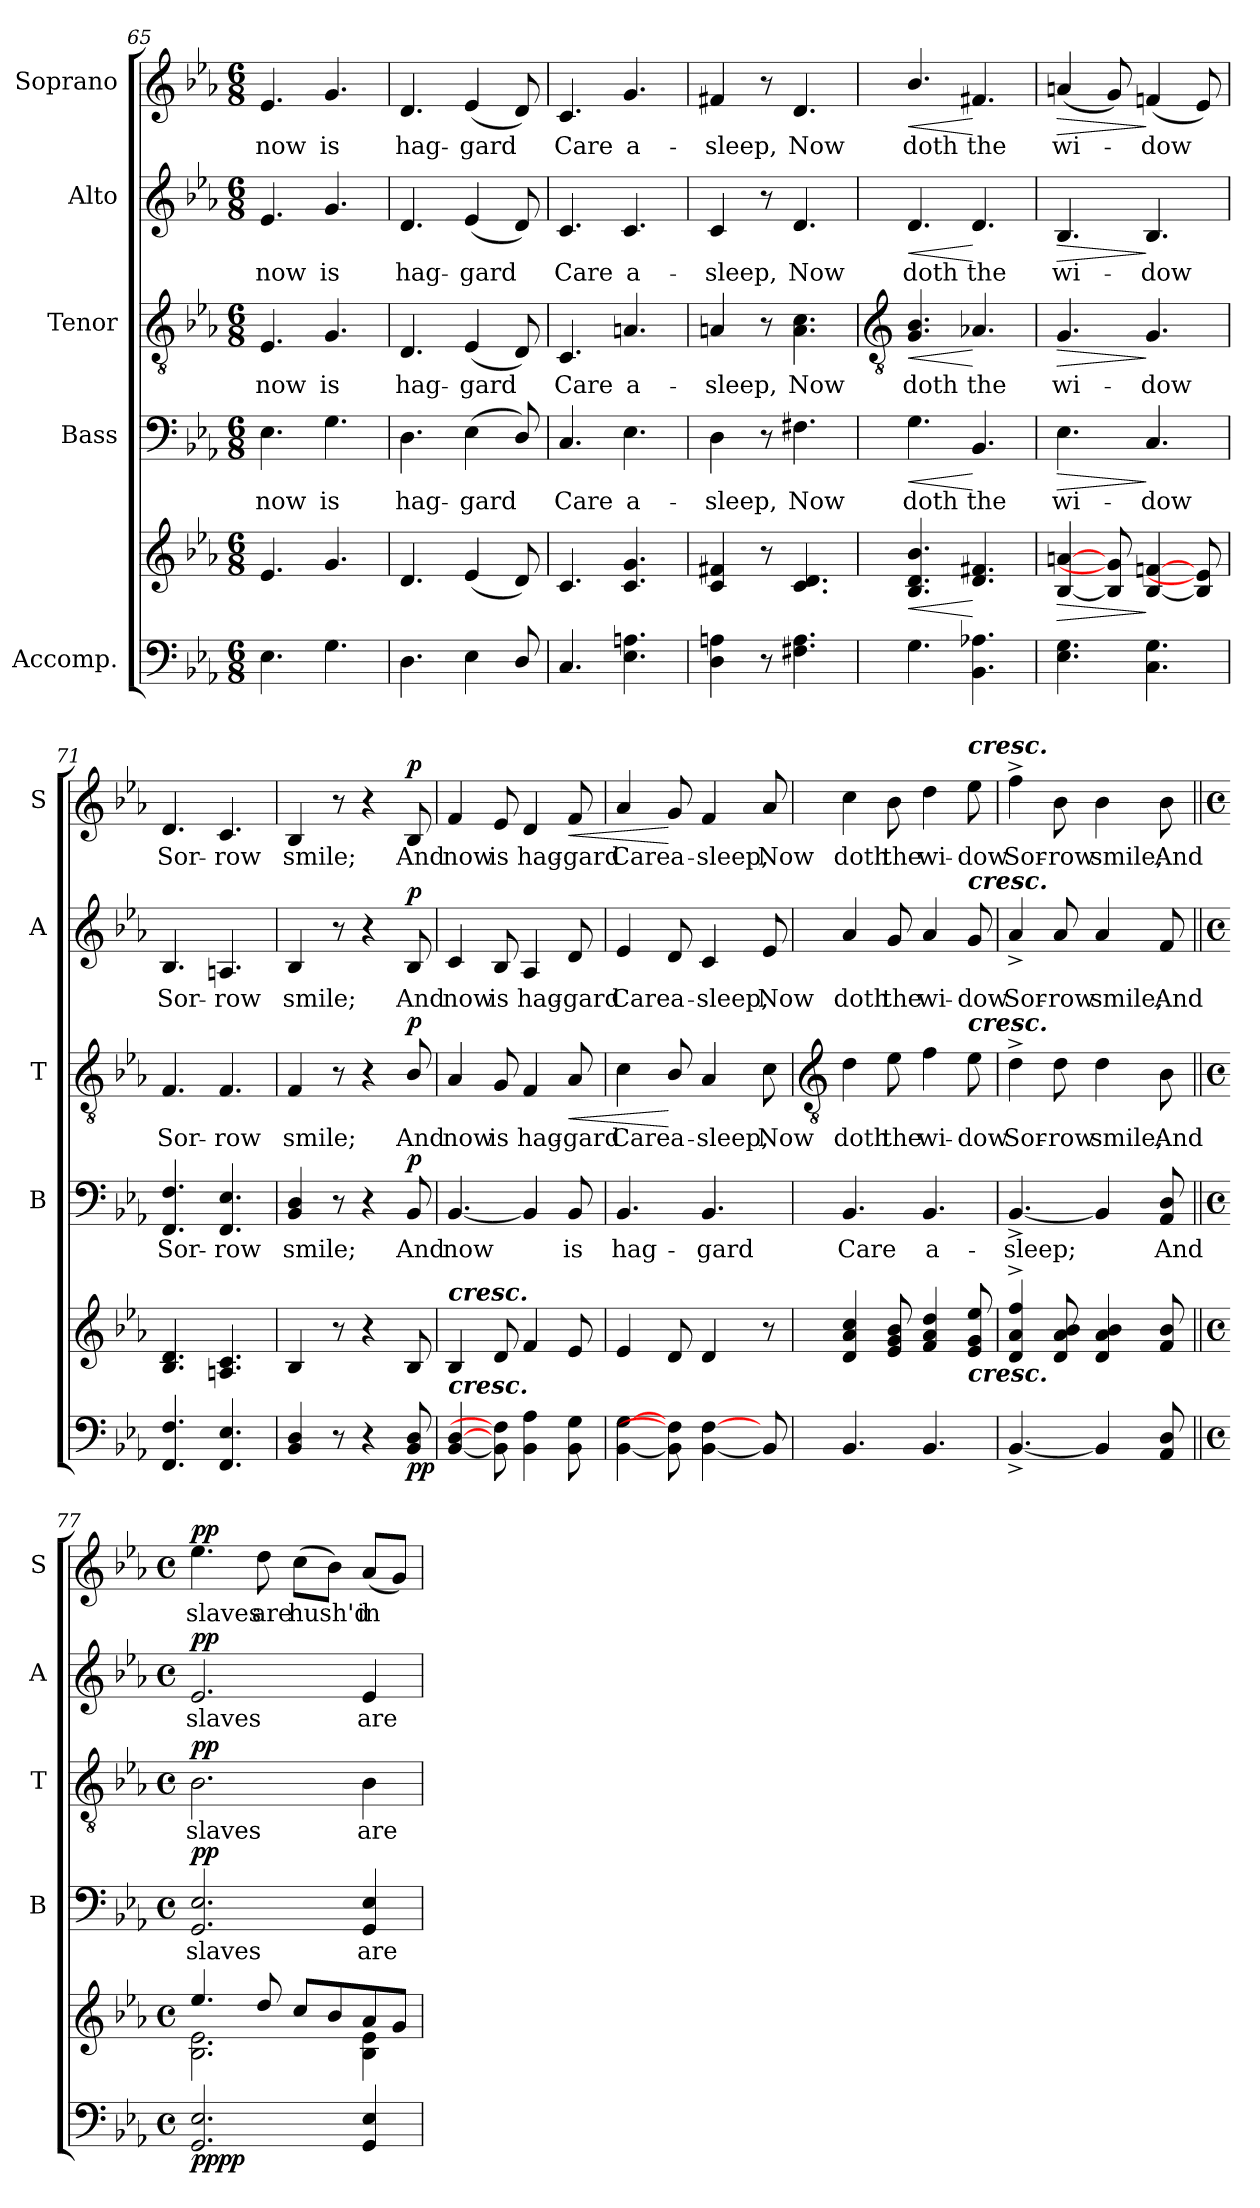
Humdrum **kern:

**kern	**kern	**dynam	**kern	**text	**dynam	**kern	**text	**dynam	**kern	**text	**dynam	**kern	**text	**dynam
*part5	*part5	*part5	*part4	*part4	*part4	*part3	*part3	*part3	*part2	*part2	*part2	*part1	*part1	*part1
*staff6	*staff5	*staff5/6	*staff4	*staff4	*staff4	*staff3	*staff3	*staff3	*staff2	*staff2	*staff2	*staff1	*staff1	*staff1
*I"Accomp.	*	*	*I"Bass	*	*	*I"Tenor	*	*	*I"Alto	*	*	*I"Soprano	*	*
*	*	*	*I'B	*	*	*I'T	*	*	*I'A	*	*	*I'S	*	*
*clefF4	*clefG2	*	*clefF4	*	*	*clefGv2	*	*	*clefG2	*	*	*clefG2	*	*
*k[b-e-a-]	*k[b-e-a-]	*	*k[b-e-a-]	*	*	*k[b-e-a-]	*	*	*k[b-e-a-]	*	*	*k[b-e-a-]	*	*
*E-:	*E-:	*	*E-:	*	*	*E-:	*	*	*E-:	*	*	*E-:	*	*
*M6/8	*M6/8	*	*M6/8	*	*	*M6/8	*	*	*M6/8	*	*	*M6/8	*	*
=65	=65	=65	=65	=65	=65	=65	=65	=65	=65	=65	=65	=65	=65	=65
!	!	!	!	!LO:LY:b	!	!	!LO:LY:b	!	!	!LO:LY:b	!	!	!LO:LY:b	!
4.E-	4.e-	.	4.E-	now	.	4.E-	now	.	4.e-	now	.	4.e-	now	.
!	!	!	!	!LO:LY:b	!	!	!LO:LY:b	!	!	!LO:LY:b	!	!	!LO:LY:b	!
4.G	4.g	.	4.G	is	.	4.G	is	.	4.g	is	.	4.g	is	.
=66	=66	=66	=66	=66	=66	=66	=66	=66	=66	=66	=66	=66	=66	=66
!	!	!	!	!LO:LY:b	!	!	!LO:LY:b	!	!	!LO:LY:b	!	!	!LO:LY:b	!
4.D	4.d	.	4.D	hag-	.	4.D	hag-	.	4.d	hag-	.	4.d	hag-	.
!	!	!	!	!LO:LY:b	!	!	!LO:LY:b	!	!	!LO:LY:b	!	!	!LO:LY:b	!
4E-	(<4e-	.	(<4E-	-gard	.	(<4E-	-gard	.	(<4e-	-gard	.	(<4e-	-gard	.
8D/	8d)	.	8D/)	.	.	8D)	.	.	8d)	.	.	8d)	.	.
=67	=67	=67	=67	=67	=67	=67	=67	=67	=67	=67	=67	=67	=67	=67
!	!	!	!	!LO:LY:b	!	!	!LO:LY:b	!	!	!LO:LY:b	!	!	!LO:LY:b	!
4.C	4.c	.	4.C	Care	.	4.C	Care	.	4.c	Care	.	4.c	Care	.
!	!	!	!	!LO:LY:b	!	!	!LO:LY:b	!	!	!LO:LY:b	!	!	!LO:LY:b	!
4.E- 4.An	4.c 4.g	.	4.E-	a-	.	4.An	a-	.	4.c	a-	.	4.g	a-	.
=68	=68	=68	=68	=68	=68	=68	=68	=68	=68	=68	=68	=68	=68	=68
!	!	!	!	!LO:LY:b	!	!	!LO:LY:b	!	!	!LO:LY:b	!	!	!LO:LY:b	!
4D 4An	4c 4f#X	.	4D	-sleep,	.	4An	-sleep,	.	4c	-sleep,	.	4f#X	-sleep,	.
8r	8r	.	8r	.	.	8r	.	.	8r	.	.	8r	.	.
!	!	!	!	!LO:LY:b	!	!	!LO:LY:b	!	!	!LO:LY:b	!	!	!LO:LY:b	!
4.F#X 4.A	4.c 4.d	.	4.F#X	Now	.	4.A 4.c	Now	.	4.d	Now	.	4.d	Now	.
!!LO:LB:g=z
=69	=69	=69	=69	=69	=69	=69	=69	=69	=69	=69	=69	=69	=69	=69
*	*	*	*	*	*	*clefGv2	*	*	*	*	*	*	*	*
!	!	!LO:HP:b	!	!LO:LY:b	!LO:HP:b	!	!LO:LY:b	!LO:HP:b	!	!LO:LY:b	!LO:HP:b	!	!LO:LY:b	!LO:HP:b
4.G\	4.B-/ 4.d/ 4.b-/	<	4.G\	doth	<	4.G/ 4.B-/	doth	<	4.d/	doth	<	4.b-/	doth	<
!	!	!	!	!LO:LY:b	!	!	!LO:LY:b	!	!	!LO:LY:b	!	!	!LO:LY:b	!
4.BB- 4.A-X	4.d 4.f#X	[	4.BB-	the	[	4.A-X	the	[	4.d	the	[	4.f#X	the	[
=70	=70	=70	=70	=70	=70	=70	=70	=70	=70	=70	=70	=70	=70	=70
!	!	!LO:HP:b	!	!LO:LY:b	!LO:HP:b	!	!LO:LY:b	!LO:HP:b	!	!LO:LY:b	!LO:HP:b	!	!LO:LY:b	!LO:HP:b
4.E- 4.G	[4B- [4an	>	4.E-	wi-	>	4.G	wi-	>	4.B-	wi-	>	(<4an	wi-	>
.	8B-] 8g]	.	.	.	.	.	.	.	.	.	.	8g)	.	.
!	!	!	!	!LO:LY:b	!	!	!LO:LY:b	!	!	!LO:LY:b	!	!	!LO:LY:b	!
4.C 4.G	[4B- [4fn	]	4.C	-dow	]	4.G	-dow	]	4.B-	-dow	]	(<4fn	dow	]
.	8B-] 8e-]	.	.	.	.	.	.	.	.	.	.	8e-)	.	.
=71	=71	=71	=71	=71	=71	=71	=71	=71	=71	=71	=71	=71	=71	=71
!	!	!	!	!LO:LY:b	!	!	!LO:LY:b	!	!	!LO:LY:b	!	!	!LO:LY:b	!
4.FF 4.F	4.B- 4.d	.	4.FF 4.F	Sor-	.	4.F	Sor-	.	4.B-	Sor-	.	4.d	Sor-	.
!	!	!	!	!LO:LY:b	!	!	!LO:LY:b	!	!	!LO:LY:b	!	!	!LO:LY:b	!
4.FF 4.E-	4.An 4.c	.	4.FF 4.E-	-row	.	4.F	-row	.	4.An	-row	.	4.c	-row	.
=72	=72	=72	=72	=72	=72	=72	=72	=72	=72	=72	=72	=72	=72	=72
!	!	!	!	!LO:LY:b	!	!	!LO:LY:b	!	!	!LO:LY:b	!	!	!LO:LY:b	!
4BB- 4D	4B-	.	4BB- 4D	smile;	.	4F	smile;	.	4B-	smile;	.	4B-	smile;	.
8r	8r	.	8r	.	.	8r	.	.	8r	.	.	8r	.	.
4r	4r	.	4r	.	.	4r	.	.	4r	.	.	4r	.	.
!	!	!LO:DY:b=2	!	!LO:LY:b	!	!	!LO:LY:b	!	!	!LO:LY:b	!	!	!LO:LY:b	!
!	!	!LO:DY:n=1:b	!	!	!LO:DY:b	!	!	!LO:DY:b	!	!	!LO:DY:b	!	!	!LO:DY:b
8BB- 8D	8B-	p p	8BB-	And	p	8B-/	And	p	8B-	And	p	8B-	And	p
=73	=73	=73	=73	=73	=73	=73	=73	=73	=73	=73	=73	=73	=73	=73
!	!LO:TX:a:Bi:t=cresc.	!	!	!	!	!	!	!	!	!	!	!	!	!
!LO:TX:a:Bi:t=cresc.	!	!	!	!	!	!	!	!	!	!	!	!	!	!
!	!	!	!	!LO:LY:b	!	!	!LO:LY:b	!	!	!LO:LY:b	!	!	!LO:LY:b	!
[4BB- [4D	4B-	.	[4.BB-	now	.	4A-	now	.	4c	now	.	4f	now	.
!	!	!	!	!	!	!	!LO:LY:b	!	!	!LO:LY:b	!	!	!LO:LY:b	!
8BB-] 8F]	8d	.	.	.	.	8G	is	.	8B-	is	.	8e-	is	.
!	!	!	!	!	!	!	!LO:LY:b	!	!	!LO:LY:b	!	!	!LO:LY:b	!
4BB- 4A-	4f	.	4BB-]	.	.	4F	hag-	.	4A-	hag-	.	4d	hag-	.
!	!	!	!	!LO:LY:b	!	!	!LO:LY:b	!LO:HP:b	!	!LO:LY:b	!	!	!LO:LY:b	!LO:HP:b
8BB- 8G	8e-	.	8BB-	is	.	8A-	-gard	<	8d	-gard	.	8f	-gard	<
=74	=74	=74	=74	=74	=74	=74	=74	=74	=74	=74	=74	=74	=74	=74
!	!	!	!	!LO:LY:b	!	!	!LO:LY:b	!	!	!LO:LY:b	!	!	!LO:LY:b	!
[4BB- [4G	4e-	.	4.BB-	hag-	.	4c	Care	.	4e-	Care	.	4a-	Care	.
!	!	!	!	!	!	!	!LO:LY:b	!	!	!LO:LY:b	!	!	!LO:LY:b	!
8BB-] 8F]	8d	.	.	.	.	8B-/	a-	[	8d	a-	.	8g	a-	[
!	!	!	!	!LO:LY:b	!	!	!LO:LY:b	!	!	!LO:LY:b	!	!	!LO:LY:b	!
[4BB- [4F	4d	.	4.BB-	-gard	.	4A-	-sleep,	.	4c	-sleep,	.	4f	-sleep,	.
!	!	!	!	!	!	!	!LO:LY:b	!	!	!LO:LY:b	!	!	!LO:LY:b	!
8BB-]	8r	.	.	.	.	8c	Now	.	8e-	Now	.	8a-	Now	.
!!LO:LB:g=z
=75	=75	=75	=75	=75	=75	=75	=75	=75	=75	=75	=75	=75	=75	=75
*	*	*	*	*	*	*clefGv2	*	*	*	*	*	*	*	*
*	*^	*	*	*	*	*	*	*	*	*	*	*	*	*
!	!	!LO:N:vis=1	!	!	!LO:LY:b	!	!	!LO:LY:b	!	!	!LO:LY:b	!	!	!LO:LY:b	!
4.BB-	4d 4a- 4cc	2.ryy	.	4.BB-	Care	.	4d	doth	.	4a-	doth	.	4cc	doth	.
!	!	!	!	!	!	!	!	!LO:LY:b	!	!	!LO:LY:b	!	!	!LO:LY:b	!
.	8e- 8g 8b-	.	.	.	.	.	8e-	the	.	8g	the	.	8b-	the	.
!	!	!	!	!	!LO:LY:b	!	!	!LO:LY:b	!	!	!LO:LY:b	!	!	!LO:LY:b	!
4.BB-	4f 4a- 4dd	.	.	4.BB-	a-	.	4f	wi-	.	4a-	wi-	.	4dd	wi-	.
!	!	!	!	!	!	!	!	!	!	!	!	!	!LO:TX:a:Bi:t=cresc.	!	!
!	!	!	!	!	!	!	!	!	!	!LO:TX:a:Bi:t=cresc.	!	!	!	!	!
!	!	!	!	!	!	!	!LO:TX:a:Bi:t=cresc.	!	!	!	!	!	!	!	!
!	!LO:TX:b:Bi:t=cresc.	!	!	!	!	!	!	!	!	!	!	!	!	!	!
!	!	!	!	!	!	!	!	!LO:LY:b	!	!	!LO:LY:b	!	!	!LO:LY:b	!
.	8e- 8g 8ee-	.	.	.	.	.	8e-	-dow	.	8g	-dow	.	8ee-	-dow	.
=76	=76	=76	=76	=76	=76	=76	=76	=76	=76	=76	=76	=76	=76	=76	=76
!	!	!LO:N:vis=1	!	!	!LO:LY:b	!	!	!LO:LY:b	!	!	!LO:LY:b	!	!	!LO:LY:b	!
[4.BB-^	4d^ 4a-^ 4ff^	2.ryy	.	[4.BB-^	-sleep;	.	4d^	Sor-	.	4a-^	Sor-	.	4ff^	Sor-	.
!	!	!	!	!	!	!	!	!LO:LY:b	!	!	!LO:LY:b	!	!	!LO:LY:b	!
.	8d 8a- 8b-	.	.	.	.	.	8d	-row	.	8a-	-row	.	8b-	-row	.
!	!	!	!	!	!	!	!	!LO:LY:b	!	!	!LO:LY:b	!	!	!LO:LY:b	!
4BB-]	4d 4a- 4b-	.	.	4BB-]	.	.	4d	smile;	.	4a-	smile;	.	4b-	smile;	.
!	!	!	!	!	!LO:LY:b	!	!	!LO:LY:b	!	!	!LO:LY:b	!	!	!LO:LY:b	!
8AA- 8D	8f 8b-	.	.	8AA- 8D	And	.	8B-	And	.	8f	And	.	8b-	And	.
=77||	=77||	=77||	=77||	=77||	=77||	=77||	=77||	=77||	=77||	=77||	=77||	=77||	=77||	=77||	=77||
*M4/4	*M4/4	*	*	*M4/4	*	*	*M4/4	*	*	*M4/4	*	*	*M4/4	*	*
*met(c)	*met(c)	*	*	*met(c)	*	*	*met(c)	*	*	*met(c)	*	*	*met(c)	*	*
!	!	!	!LO:DY:b=2	!	!LO:LY:b	!	!	!LO:LY:b	!	!	!LO:LY:b	!	!	!LO:LY:b	!
!	!	!	!LO:DY:n=1:b	!	!	!LO:DY:b	!	!	!LO:DY:b	!	!	!LO:DY:b	!	!	!LO:DY:b
2.GG 2.E-	4.ee-/	2.B-\ 2.e-\	pp pp	2.GG 2.E-	slaves	pp	2.B-	slaves	pp	2.e-	slaves	pp	4.ee-	slaves	pp
!	!	!	!	!	!	!	!	!	!	!	!	!	!	!LO:LY:b	!
.	8dd/	.	.	.	.	.	.	.	.	.	.	.	8dd	are	.
!	!	!	!	!	!	!	!	!	!	!	!	!	!	!LO:LY:b	!
.	8ccL	.	.	.	.	.	.	.	.	.	.	.	(>8ccL	hush'd	.
.	8b-	.	.	.	.	.	.	.	.	.	.	.	8b-J)	.	.
!	!	!	!	!	!LO:LY:b	!	!	!LO:LY:b	!	!	!LO:LY:b	!	!	!LO:LY:b	!
4GG 4E-	8a-	4B-\ 4e-\	.	4GG 4E-	are	.	4B-	are	.	4e-	are	.	(<8a-L	in	.
.	8gJ	.	.	.	.	.	.	.	.	.	.	.	8gJ)	.	.
*	*v	*v	*	*	*	*	*	*	*	*	*	*	*	*	*
=	=	=	=	=	=	=	=	=	=	=	=	=	=	=
*-	*-	*-	*-	*-	*-	*-	*-	*-	*-	*-	*-	*-	*-	*-
